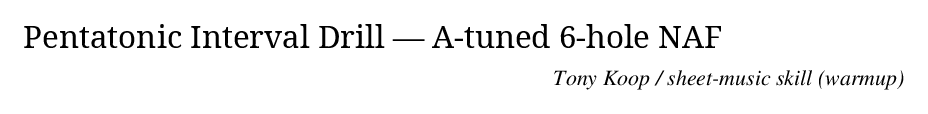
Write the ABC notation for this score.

X:1
T:Pentatonic Interval Drill — A-tuned 6-hole NAF
C:Tony Koop / sheet-music skill (warmup)
M:4/4
L:1/4
Q:1/4=72
K:Am
A c A c | c d c d | d e d e | e g e g | g a g a |
A d A d | c e c e | d g d g | e a e a |
A e A e | c g c g | d a d a |
A a A a |]
